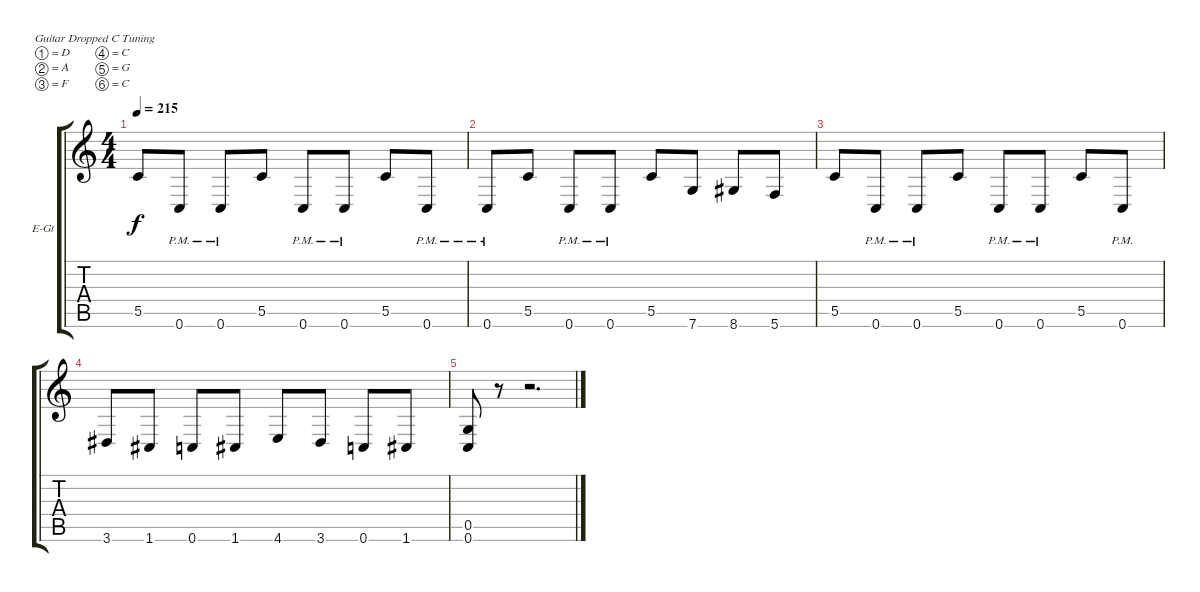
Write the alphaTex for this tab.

\defaultSystemsLayout 4
\bracketExtendMode groupsimilarinstruments
\firstSystemTrackNameOrientation horizontal
\otherSystemsTrackNameOrientation horizontal
\track ("Guitar 1" "E-Gt") {instrument distortionguitar}
\staff {score tabs}
\tuning (D4 A3 F3 C3 G2 C2)
\ts (4 4)
\tempo 215
\clef g2
\ks c
5.5.8{dy f} 0.6{pm}.8 0.6{pm}.8 5.5.8 0.6{pm}.8 0.6{pm}.8 5.5.8 0.6{pm}.8 |
0.6{pm}.8 5.5.8 0.6{pm}.8 0.6{pm}.8 5.5.8 7.6.8 8.6.8 5.6.8 |
5.5.8 0.6{pm}.8 0.6{pm}.8 5.5.8 0.6{pm}.8 0.6{pm}.8 5.5.8 0.6{pm}.8 |
3.6.8 1.6.8 0.6.8 1.6.8 4.6.8 3.6.8 0.6.8 1.6.8 |
(0.5 0.6).8 r.8 r.2{d}
